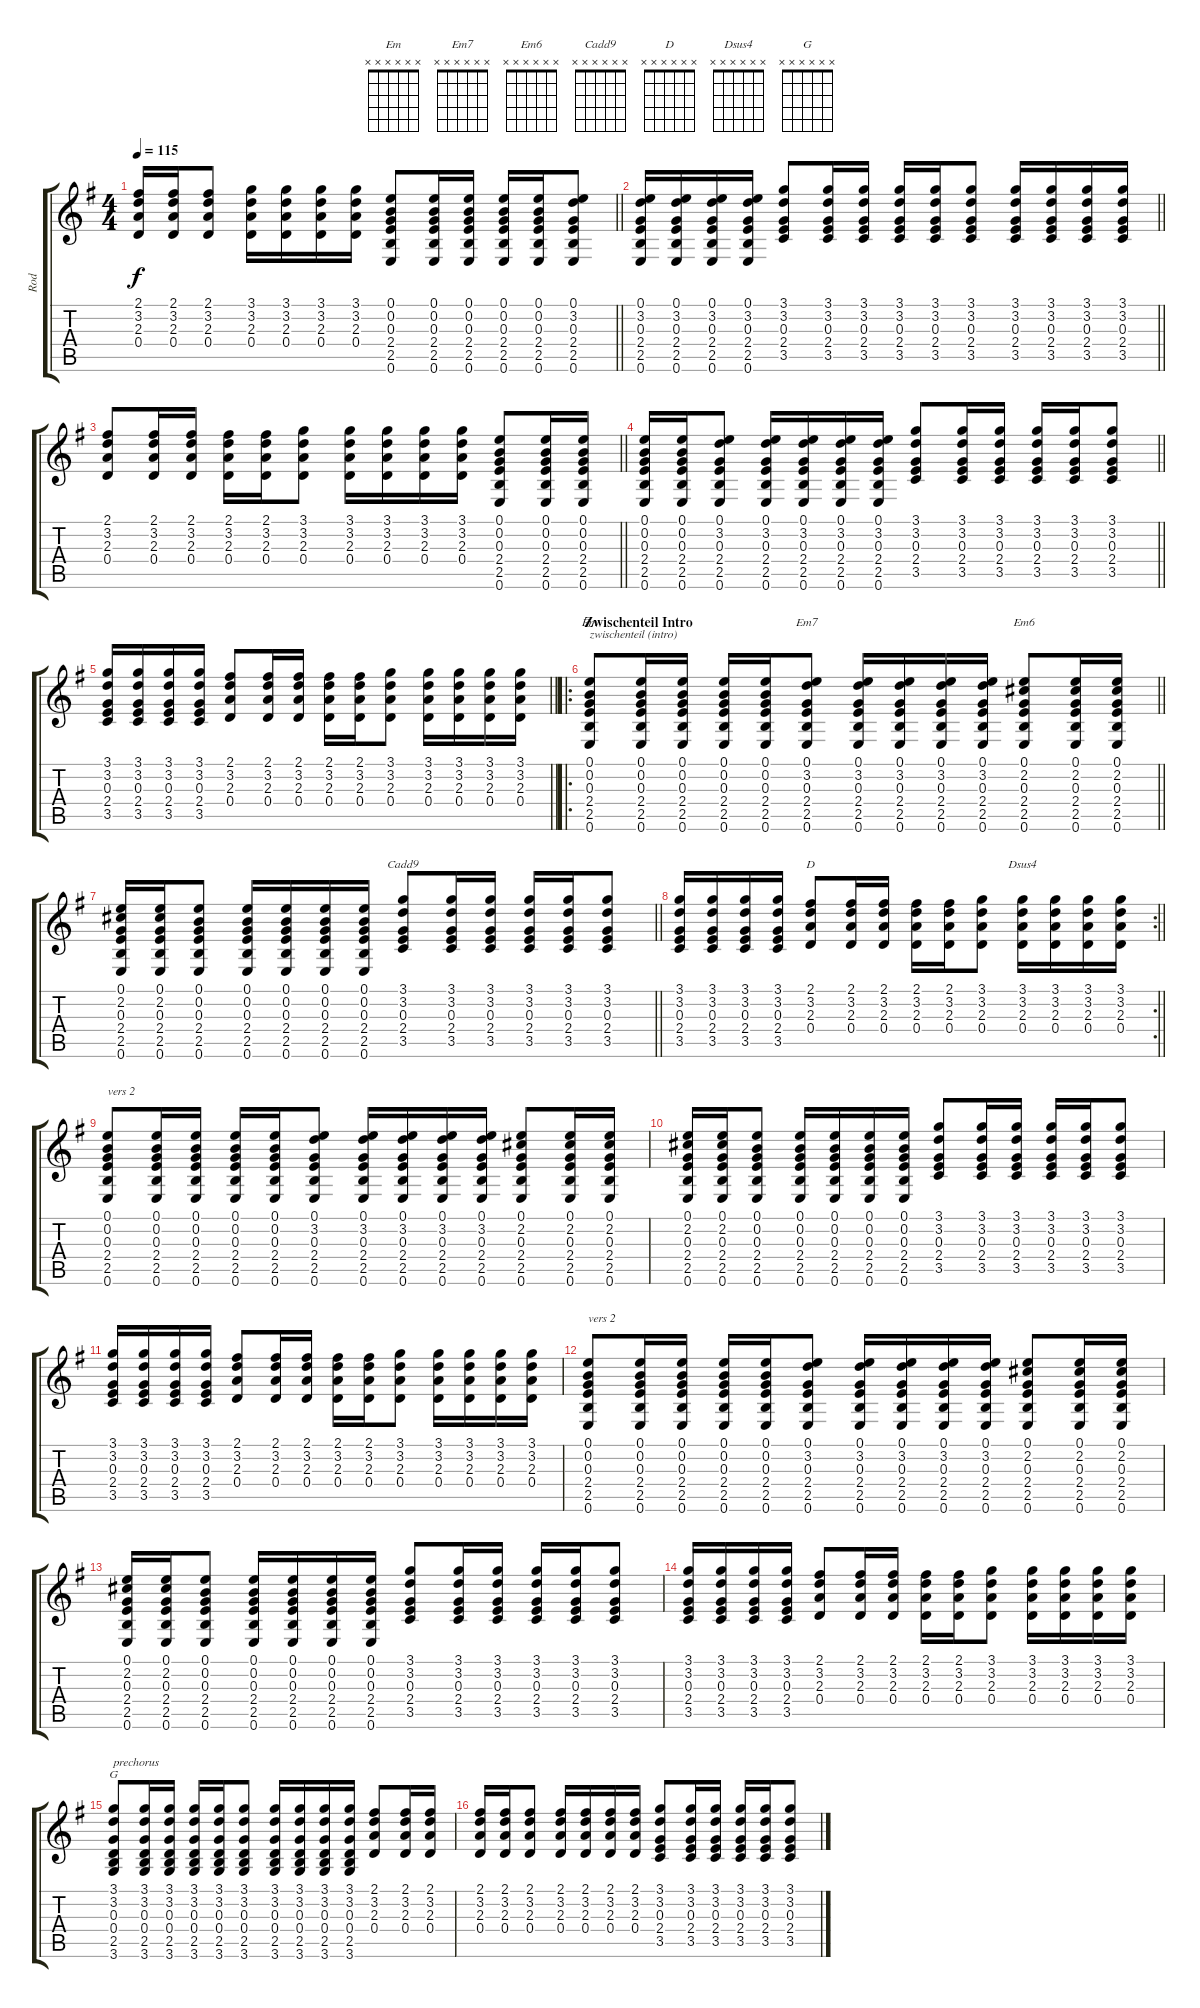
\track ("Rod" "Rod") {instrument acousticguitarsteel}
\staff {score tabs}
\tuning (E4 B3 G3 D3 A2 E2) {hide}
\chord ("Em" x x x x x x)
\chord ("Em7" x x x x x x)
\chord ("Em6" x x x x x x)
\chord ("Cadd9" x x x x x x)
\chord ("D" x x x x x x)
\chord ("Dsus4" x x x x x x)
\chord ("G" x x x x x x)
\ts (4 4)
\tempo 115
\clef g2
\barLineRight lightlight
\ks eminor
(2.1 3.2 2.3 0.4).16{dy f} (2.1 3.2 2.3 0.4).16 (2.1 3.2 2.3 0.4).8 (3.1 3.2 2.3 0.4).16 (3.1 3.2 2.3 0.4).16 (3.1 3.2 2.3 0.4).16 (3.1 3.2 2.3 0.4).16 (0.1 0.2 0.3 2.4 2.5 0.6).8 (0.1 0.2 0.3 2.4 2.5 0.6).16 (0.1 0.2 0.3 2.4 2.5 0.6).16 (0.1 0.2 0.3 2.4 2.5 0.6).16 (0.1 0.2 0.3 2.4 2.5 0.6).16 (0.1 3.2 0.3 2.4 2.5 0.6).8 |
\barLineRight lightlight
(0.1 3.2 0.3 2.4 2.5 0.6).16 (0.1 3.2 0.3 2.4 2.5 0.6).16 (0.1 3.2 0.3 2.4 2.5 0.6).16 (0.1 3.2 0.3 2.4 2.5 0.6).16 (3.1 3.2 0.3 2.4 3.5).8 (3.1 3.2 0.3 2.4 3.5).16 (3.1 3.2 0.3 2.4 3.5).16 (3.1 3.2 0.3 2.4 3.5).16 (3.1 3.2 0.3 2.4 3.5).16 (3.1 3.2 0.3 2.4 3.5).8 (3.1 3.2 0.3 2.4 3.5).16 (3.1 3.2 0.3 2.4 3.5).16 (3.1 3.2 0.3 2.4 3.5).16 (3.1 3.2 0.3 2.4 3.5).16 |
\barLineRight lightlight
(2.1 3.2 2.3 0.4).8 (2.1 3.2 2.3 0.4).16 (2.1 3.2 2.3 0.4).16 (2.1 3.2 2.3 0.4).16 (2.1 3.2 2.3 0.4).16 (3.1 3.2 2.3 0.4).8 (3.1 3.2 2.3 0.4).16 (3.1 3.2 2.3 0.4).16 (3.1 3.2 2.3 0.4).16 (3.1 3.2 2.3 0.4).16 (0.1 0.2 0.3 2.4 2.5 0.6).8 (0.1 0.2 0.3 2.4 2.5 0.6).16 (0.1 0.2 0.3 2.4 2.5 0.6).16 |
\barLineRight lightlight
(0.1 0.2 0.3 2.4 2.5 0.6).16 (0.1 0.2 0.3 2.4 2.5 0.6).16 (0.1 3.2 0.3 2.4 2.5 0.6).8 (0.1 3.2 0.3 2.4 2.5 0.6).16 (0.1 3.2 0.3 2.4 2.5 0.6).16 (0.1 3.2 0.3 2.4 2.5 0.6).16 (0.1 3.2 0.3 2.4 2.5 0.6).16 (3.1 3.2 0.3 2.4 3.5).8 (3.1 3.2 0.3 2.4 3.5).16 (3.1 3.2 0.3 2.4 3.5).16 (3.1 3.2 0.3 2.4 3.5).16 (3.1 3.2 0.3 2.4 3.5).16 (3.1 3.2 0.3 2.4 3.5).8 |
\barLineRight lightlight
(3.1 3.2 0.3 2.4 3.5).16 (3.1 3.2 0.3 2.4 3.5).16 (3.1 3.2 0.3 2.4 3.5).16 (3.1 3.2 0.3 2.4 3.5).16 (2.1 3.2 2.3 0.4).8 (2.1 3.2 2.3 0.4).16 (2.1 3.2 2.3 0.4).16 (2.1 3.2 2.3 0.4).16 (2.1 3.2 2.3 0.4).16 (3.1 3.2 2.3 0.4).8 (3.1 3.2 2.3 0.4).16 (3.1 3.2 2.3 0.4).16 (3.1 3.2 2.3 0.4).16 (3.1 3.2 2.3 0.4).16 |
\ro
\section ("" "Zwischenteil Intro")
\barLineRight lightlight
(0.1 0.2 0.3 2.4 2.5 0.6).8{ch "Em" txt "zwischenteil (intro)"} (0.1 0.2 0.3 2.4 2.5 0.6).16 (0.1 0.2 0.3 2.4 2.5 0.6).16 (0.1 0.2 0.3 2.4 2.5 0.6).16 (0.1 0.2 0.3 2.4 2.5 0.6).16 (0.1 3.2 0.3 2.4 2.5 0.6).8{ch "Em7"} (0.1 3.2 0.3 2.4 2.5 0.6).16 (0.1 3.2 0.3 2.4 2.5 0.6).16 (0.1 3.2 0.3 2.4 2.5 0.6).16 (0.1 3.2 0.3 2.4 2.5 0.6).16 (0.1 2.2 0.3 2.4 2.5 0.6).8{ch "Em6"} (0.1 2.2 0.3 2.4 2.5 0.6).16 (0.1 2.2 0.3 2.4 2.5 0.6).16 |
\barLineRight lightlight
(0.1 2.2 0.3 2.4 2.5 0.6).16 (0.1 2.2 0.3 2.4 2.5 0.6).16 (0.1 0.2 0.3 2.4 2.5 0.6).8 (0.1 0.2 0.3 2.4 2.5 0.6).16 (0.1 0.2 0.3 2.4 2.5 0.6).16 (0.1 0.2 0.3 2.4 2.5 0.6).16 (0.1 0.2 0.3 2.4 2.5 0.6).16 (3.1 3.2 0.3 2.4 3.5).8{ch "Cadd9"} (3.1 3.2 0.3 2.4 3.5).16 (3.1 3.2 0.3 2.4 3.5).16 (3.1 3.2 0.3 2.4 3.5).16 (3.1 3.2 0.3 2.4 3.5).16 (3.1 3.2 0.3 2.4 3.5).8 |
\rc 2
\barLineRight lightlight
(3.1 3.2 0.3 2.4 3.5).16 (3.1 3.2 0.3 2.4 3.5).16 (3.1 3.2 0.3 2.4 3.5).16 (3.1 3.2 0.3 2.4 3.5).16 (2.1 3.2 2.3 0.4).8{ch "D"} (2.1 3.2 2.3 0.4).16 (2.1 3.2 2.3 0.4).16 (2.1 3.2 2.3 0.4).16 (2.1 3.2 2.3 0.4).16 (3.1 3.2 2.3 0.4).8 (3.1 3.2 2.3 0.4).16{ch "Dsus4"} (3.1 3.2 2.3 0.4).16 (3.1 3.2 2.3 0.4).16 (3.1 3.2 2.3 0.4).16 |
(0.1 0.2 0.3 2.4 2.5 0.6).8{txt "vers 2"} (0.1 0.2 0.3 2.4 2.5 0.6).16 (0.1 0.2 0.3 2.4 2.5 0.6).16 (0.1 0.2 0.3 2.4 2.5 0.6).16 (0.1 0.2 0.3 2.4 2.5 0.6).16 (0.1 3.2 0.3 2.4 2.5 0.6).8 (0.1 3.2 0.3 2.4 2.5 0.6).16 (0.1 3.2 0.3 2.4 2.5 0.6).16 (0.1 3.2 0.3 2.4 2.5 0.6).16 (0.1 3.2 0.3 2.4 2.5 0.6).16 (0.1 2.2 0.3 2.4 2.5 0.6).8 (0.1 2.2 0.3 2.4 2.5 0.6).16 (0.1 2.2 0.3 2.4 2.5 0.6).16 |
(0.1 2.2 0.3 2.4 2.5 0.6).16 (0.1 2.2 0.3 2.4 2.5 0.6).16 (0.1 0.2 0.3 2.4 2.5 0.6).8 (0.1 0.2 0.3 2.4 2.5 0.6).16 (0.1 0.2 0.3 2.4 2.5 0.6).16 (0.1 0.2 0.3 2.4 2.5 0.6).16 (0.1 0.2 0.3 2.4 2.5 0.6).16 (3.1 3.2 0.3 2.4 3.5).8 (3.1 3.2 0.3 2.4 3.5).16 (3.1 3.2 0.3 2.4 3.5).16 (3.1 3.2 0.3 2.4 3.5).16 (3.1 3.2 0.3 2.4 3.5).16 (3.1 3.2 0.3 2.4 3.5).8 |
(3.1 3.2 0.3 2.4 3.5).16 (3.1 3.2 0.3 2.4 3.5).16 (3.1 3.2 0.3 2.4 3.5).16 (3.1 3.2 0.3 2.4 3.5).16 (2.1 3.2 2.3 0.4).8 (2.1 3.2 2.3 0.4).16 (2.1 3.2 2.3 0.4).16 (2.1 3.2 2.3 0.4).16 (2.1 3.2 2.3 0.4).16 (3.1 3.2 2.3 0.4).8 (3.1 3.2 2.3 0.4).16 (3.1 3.2 2.3 0.4).16 (3.1 3.2 2.3 0.4).16 (3.1 3.2 2.3 0.4).16 |
(0.1 0.2 0.3 2.4 2.5 0.6).8{txt "vers 2"} (0.1 0.2 0.3 2.4 2.5 0.6).16 (0.1 0.2 0.3 2.4 2.5 0.6).16 (0.1 0.2 0.3 2.4 2.5 0.6).16 (0.1 0.2 0.3 2.4 2.5 0.6).16 (0.1 3.2 0.3 2.4 2.5 0.6).8 (0.1 3.2 0.3 2.4 2.5 0.6).16 (0.1 3.2 0.3 2.4 2.5 0.6).16 (0.1 3.2 0.3 2.4 2.5 0.6).16 (0.1 3.2 0.3 2.4 2.5 0.6).16 (0.1 2.2 0.3 2.4 2.5 0.6).8 (0.1 2.2 0.3 2.4 2.5 0.6).16 (0.1 2.2 0.3 2.4 2.5 0.6).16 |
(0.1 2.2 0.3 2.4 2.5 0.6).16 (0.1 2.2 0.3 2.4 2.5 0.6).16 (0.1 0.2 0.3 2.4 2.5 0.6).8 (0.1 0.2 0.3 2.4 2.5 0.6).16 (0.1 0.2 0.3 2.4 2.5 0.6).16 (0.1 0.2 0.3 2.4 2.5 0.6).16 (0.1 0.2 0.3 2.4 2.5 0.6).16 (3.1 3.2 0.3 2.4 3.5).8 (3.1 3.2 0.3 2.4 3.5).16 (3.1 3.2 0.3 2.4 3.5).16 (3.1 3.2 0.3 2.4 3.5).16 (3.1 3.2 0.3 2.4 3.5).16 (3.1 3.2 0.3 2.4 3.5).8 |
(3.1 3.2 0.3 2.4 3.5).16 (3.1 3.2 0.3 2.4 3.5).16 (3.1 3.2 0.3 2.4 3.5).16 (3.1 3.2 0.3 2.4 3.5).16 (2.1 3.2 2.3 0.4).8 (2.1 3.2 2.3 0.4).16 (2.1 3.2 2.3 0.4).16 (2.1 3.2 2.3 0.4).16 (2.1 3.2 2.3 0.4).16 (3.1 3.2 2.3 0.4).8 (3.1 3.2 2.3 0.4).16 (3.1 3.2 2.3 0.4).16 (3.1 3.2 2.3 0.4).16 (3.1 3.2 2.3 0.4).16 |
(3.1 3.2 0.3 0.4 2.5 3.6).8{ch "G" txt "prechorus"} (3.1 3.2 0.3 0.4 2.5 3.6).16 (3.1 3.2 0.3 0.4 2.5 3.6).16 (3.1 3.2 0.3 0.4 2.5 3.6).16 (3.1 3.2 0.3 0.4 2.5 3.6).16 (3.1 3.2 0.3 0.4 2.5 3.6).8 (3.1 3.2 0.3 0.4 2.5 3.6).16 (3.1 3.2 0.3 0.4 2.5 3.6).16 (3.1 3.2 0.3 0.4 2.5 3.6).16 (3.1 3.2 0.3 0.4 2.5 3.6).16 (2.1 3.2 2.3 0.4).8 (2.1 3.2 2.3 0.4).16 (2.1 3.2 2.3 0.4).16 |
(2.1 3.2 2.3 0.4).16 (2.1 3.2 2.3 0.4).16 (2.1 3.2 2.3 0.4).8 (2.1 3.2 2.3 0.4).16 (2.1 3.2 2.3 0.4).16 (2.1 3.2 2.3 0.4).16 (2.1 3.2 2.3 0.4).16 (3.1 3.2 0.3 2.4 3.5).8 (3.1 3.2 0.3 2.4 3.5).16 (3.1 3.2 0.3 2.4 3.5).16 (3.1 3.2 0.3 2.4 3.5).16 (3.1 3.2 0.3 2.4 3.5).16 (3.1 3.2 0.3 2.4 3.5).8
